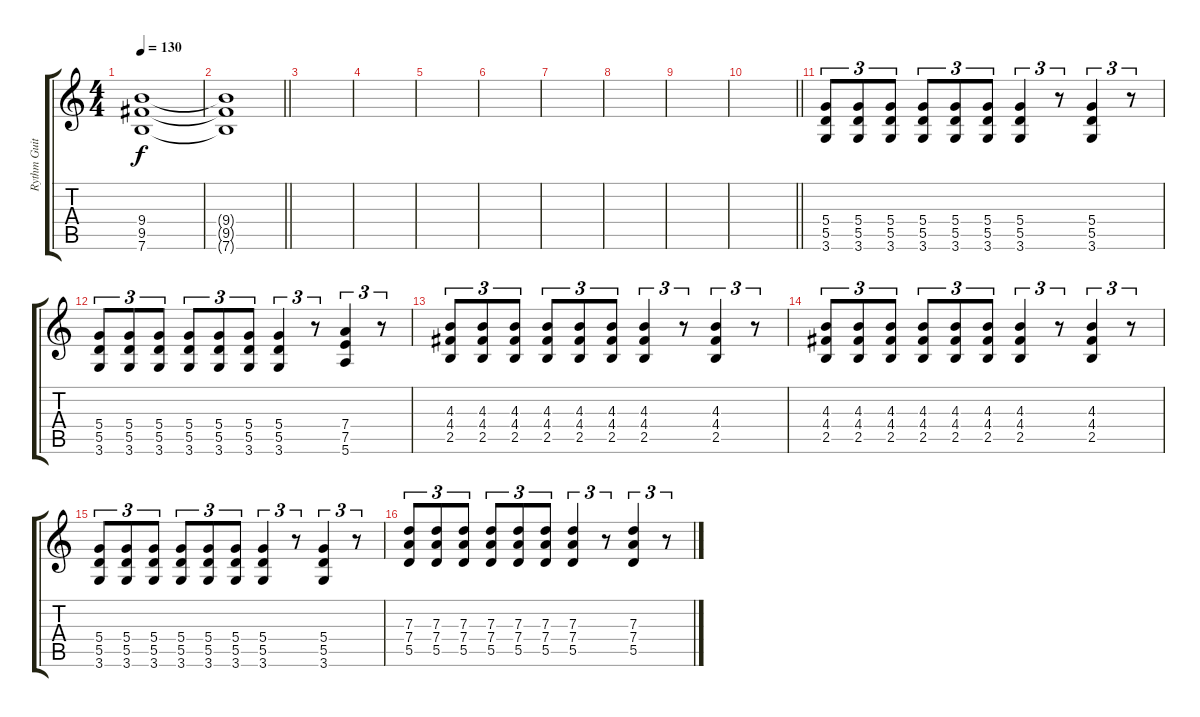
\track ("Rythm Guitar - Li / Sam" "Rythm Guit") {instrument distortionguitar}
\staff {score tabs}
\tuning (E4 B3 G3 D3 A2 E2) {hide}
\ts (4 4)
\tempo 130
\clef g2
\ks c
(9.4{t} 9.5{t} 7.6{t}).1{dy f} |
\barLineRight lightlight
(9.4{t} 9.5{t} 7.6{t}).1{volume 1} |
\section ("" "")
|
|
|
|
|
|
|
\barLineRight lightlight
|
\section ("" "")
(5.4 5.5 3.6).8{tu (3 2) volume 16} (5.4 5.5 3.6).8{tu (3 2)} (5.4 5.5 3.6).8{tu (3 2)} (5.4 5.5 3.6).8{tu (3 2)} (5.4 5.5 3.6).8{tu (3 2)} (5.4 5.5 3.6).8{tu (3 2)} (5.4 5.5 3.6).4{tu (3 2)} r.8{tu (3 2)} (5.4 5.5 3.6).4{tu (3 2)} r.8{tu (3 2)} |
(5.4 5.5 3.6).8{tu (3 2)} (5.4 5.5 3.6).8{tu (3 2)} (5.4 5.5 3.6).8{tu (3 2)} (5.4 5.5 3.6).8{tu (3 2)} (5.4 5.5 3.6).8{tu (3 2)} (5.4 5.5 3.6).8{tu (3 2)} (5.4 5.5 3.6).4{tu (3 2)} r.8{tu (3 2)} (7.4 7.5 5.6).4{tu (3 2)} r.8{tu (3 2)} |
(4.3 4.4 2.5).8{tu (3 2)} (4.3 4.4 2.5).8{tu (3 2)} (4.3 4.4 2.5).8{tu (3 2)} (4.3 4.4 2.5).8{tu (3 2)} (4.3 4.4 2.5).8{tu (3 2)} (4.3 4.4 2.5).8{tu (3 2)} (4.3 4.4 2.5).4{tu (3 2)} r.8{tu (3 2)} (4.3 4.4 2.5).4{tu (3 2)} r.8{tu (3 2)} |
(4.3 4.4 2.5).8{tu (3 2)} (4.3 4.4 2.5).8{tu (3 2)} (4.3 4.4 2.5).8{tu (3 2)} (4.3 4.4 2.5).8{tu (3 2)} (4.3 4.4 2.5).8{tu (3 2)} (4.3 4.4 2.5).8{tu (3 2)} (4.3 4.4 2.5).4{tu (3 2)} r.8{tu (3 2)} (4.3 4.4 2.5).4{tu (3 2)} r.8{tu (3 2)} |
(5.4 5.5 3.6).8{tu (3 2)} (5.4 5.5 3.6).8{tu (3 2)} (5.4 5.5 3.6).8{tu (3 2)} (5.4 5.5 3.6).8{tu (3 2)} (5.4 5.5 3.6).8{tu (3 2)} (5.4 5.5 3.6).8{tu (3 2)} (5.4 5.5 3.6).4{tu (3 2)} r.8{tu (3 2)} (5.4 5.5 3.6).4{tu (3 2)} r.8{tu (3 2)} |
(7.3 7.4 5.5).8{tu (3 2)} (7.3 7.4 5.5).8{tu (3 2)} (7.3 7.4 5.5).8{tu (3 2)} (7.3 7.4 5.5).8{tu (3 2)} (7.3 7.4 5.5).8{tu (3 2)} (7.3 7.4 5.5).8{tu (3 2)} (7.3 7.4 5.5).4{tu (3 2)} r.8{tu (3 2)} (7.3 7.4 5.5).4{tu (3 2)} r.8{tu (3 2)}
